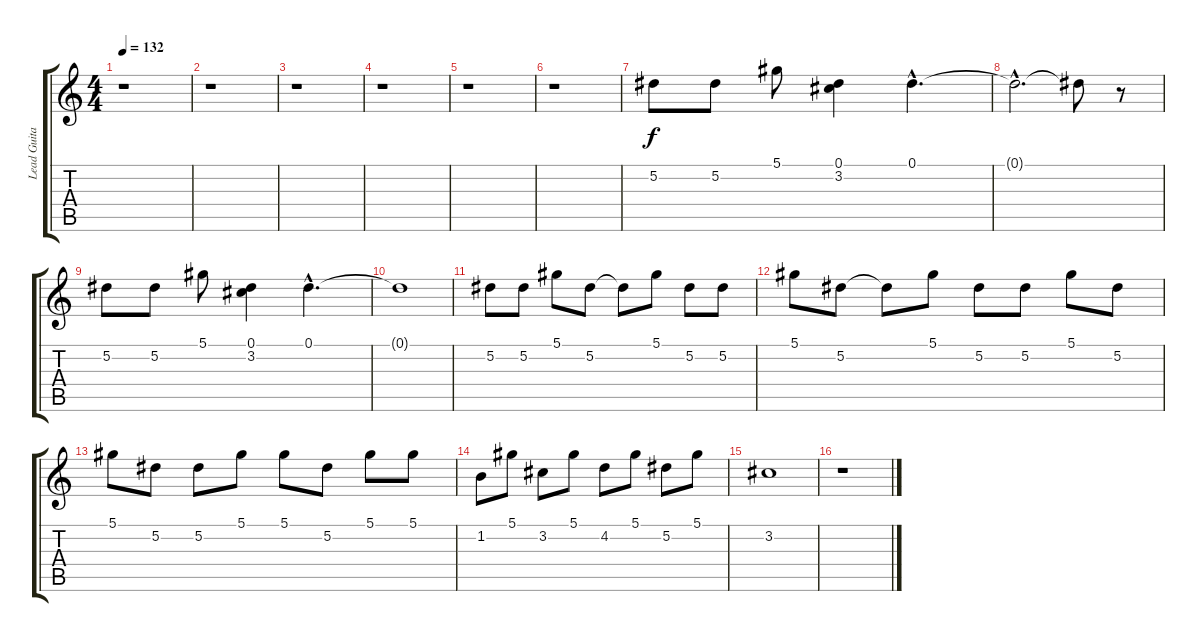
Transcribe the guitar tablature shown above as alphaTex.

\track ("Lead Guitar" "Lead Guita") {instrument acousticguitarsteel}
\staff {score tabs}
\tuning (Eb4 Bb3 Gb3 Db3 Ab2 Eb2) {hide}
\ts (4 4)
\tempo 132
\clef g2
\ks c
r.1{dy f} |
r.1 |
r.1 |
r.1 |
r.1 |
r.1 |
5.2.8 5.2.8 5.1.8 (0.1 3.2).4 0.1{hac}.4{d} |
0.1{hac t}.2{d} 0.1{t}.8 r.8 |
5.2.8 5.2.8 5.1.8 (0.1 3.2).4 0.1{hac}.4{d} |
0.1{t}.1 |
5.2.8 5.2.8 5.1.8 5.2.8 5.2{t}.8 5.1.8 5.2.8 5.2.8 |
5.1.8 5.2.8 5.2{t}.8 5.1.8 5.2.8 5.2.8 5.1.8 5.2.8 |
5.1.8 5.2.8 5.2.8 5.1.8 5.1.8 5.2.8 5.1.8 5.1.8 |
1.2.8 5.1.8 3.2.8 5.1.8 4.2.8 5.1.8 5.2.8 5.1.8 |
3.2.1 |
r.1
